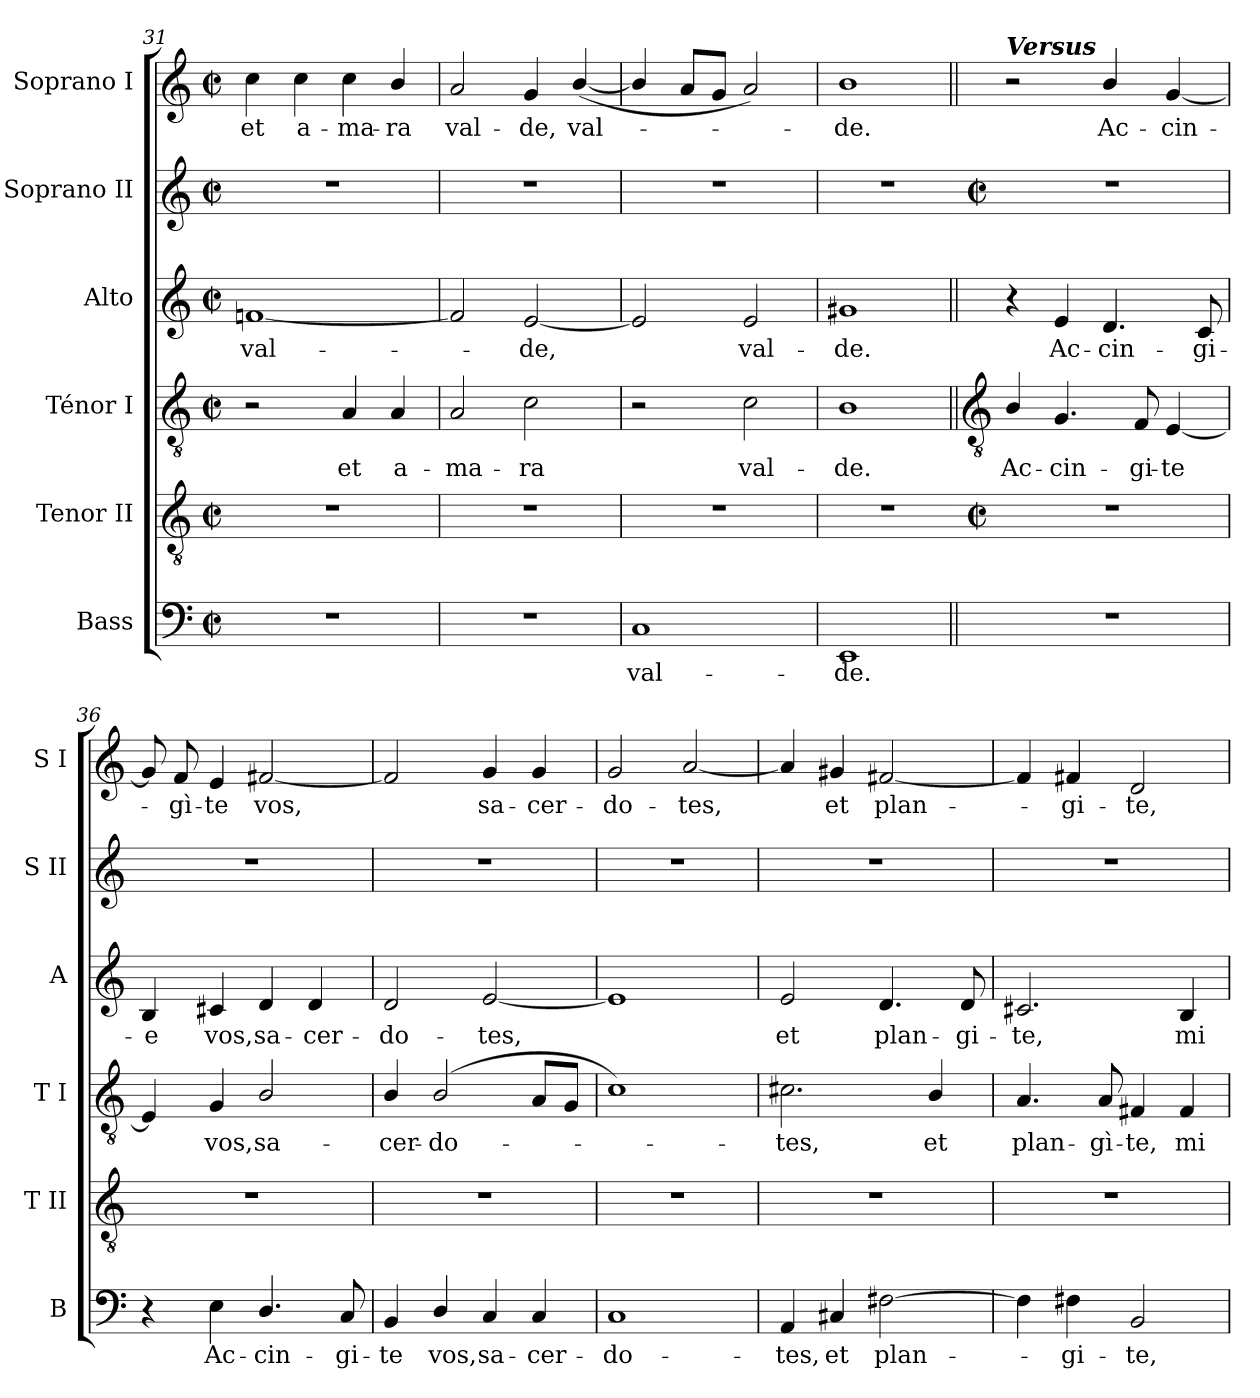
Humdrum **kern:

**kern	**text	**kern	**kern	**text	**kern	**text	**kern	**kern	**text
*part6	*part6	*part5	*part4	*part4	*part3	*part3	*part2	*part1	*part1
*staff6	*staff6	*staff5	*staff4	*staff4	*staff3	*staff3	*staff2	*staff1	*staff1
*I"Bass	*	*I"Tenor II	*I"Ténor I	*	*I"Alto	*	*I"Soprano II	*I"Soprano I	*
*I'B	*	*I'T II	*I'T I	*	*I'A	*	*I'S II	*I'S I	*
*clefF4	*	*clefGv2	*clefGv2	*	*clefG2	*	*clefG2	*clefG2	*
*k[]	*	*k[]	*k[]	*	*k[]	*	*k[]	*k[]	*
*C:	*	*C:	*C:	*	*C:	*	*C:	*C:	*
*M2/2	*	*M2/2	*M2/2	*	*M2/2	*	*M2/2	*M2/2	*
*met(c|)	*	*met(c|)	*met(c|)	*	*met(c|)	*	*met(c|)	*met(c|)	*
=31	=31	=31	=31	=31	=31	=31	=31	=31	=31
!	!	!	!	!	!	!LO:LY:b	!	!	!LO:LY:b
1r	.	1r	2r	.	[1fn	val-	1r	4cc	et
!	!	!	!	!	!	!	!	!	!LO:LY:b
.	.	.	.	.	.	.	.	4cc	a-
!	!	!	!	!LO:LY:b	!	!	!	!	!LO:LY:b
.	.	.	4A	et	.	.	.	4cc	-ma-
!	!	!	!	!LO:LY:b	!	!	!	!	!LO:LY:b
.	.	.	4A	a-	.	.	.	4b/	-ra
=32	=32	=32	=32	=32	=32	=32	=32	=32	=32
!	!	!	!	!LO:LY:b	!	!	!	!	!LO:LY:b
1r	.	1r	2A	-ma-	2f]	.	1r	2a	val-
!	!	!	!	!LO:LY:b	!	!LO:LY:b	!	!	!LO:LY:b
.	.	.	2c	-ra	[2e	de,	.	4g	-de,
!	!	!	!	!	!	!	!	!	!LO:LY:b
.	.	.	.	.	.	.	.	(<[4b/	val-
=33	=33	=33	=33	=33	=33	=33	=33	=33	=33
!	!LO:LY:b	!	!	!	!	!	!	!	!
1C	val-	1r	2r	.	2e]	.	1r	4b/]	.
.	.	.	.	.	.	.	.	8aL	.
.	.	.	.	.	.	.	.	8gJ	.
!	!	!	!	!LO:LY:b	!	!LO:LY:b	!	!	!
.	.	.	2c	val-	2e	val-	.	2a)	.
=34	=34	=34	=34	=34	=34	=34	=34	=34	=34
!	!LO:LY:b	!	!	!LO:LY:b	!	!LO:LY:b	!	!	!LO:LY:b
1EE	-de.	1r	1B	-de.	1g#X	-de.	1r	1b	de.
!!LO:LB:g=z
=35||	=35||	=35	=35||	=35||	=35||	=35||	=35	=35||	=35||
*	*	*	*clefGv2	*	*	*	*	*	*
*	*	*M2/2	*	*	*	*	*M2/2	*	*
*	*	*met(c|)	*	*	*	*	*met(c|)	*	*
!	!	!	!	!	!	!	!	!LO:TX:a:Bi:t=Versus	!
!	!	!	!	!LO:LY:b	!	!	!	!	!
1r	.	1r	4B/	Ac-	4r	.	1r	2r	.
!	!	!	!	!LO:LY:b	!	!LO:LY:b	!	!	!
.	.	.	4.G	-cin-	4e	Ac-	.	.	.
!	!	!	!	!	!	!LO:LY:b	!	!	!LO:LY:b
.	.	.	.	.	4.d	-cin-	.	4b/	Ac-
!	!	!	!	!LO:LY:b	!	!	!	!	!
.	.	.	8F	-gi-	.	.	.	.	.
!	!	!	!	!LO:LY:b	!	!	!	!	!LO:LY:b
.	.	.	[4E	-te	.	.	.	[4g	-cin-
!	!	!	!	!	!	!LO:LY:b	!	!	!
.	.	.	.	.	8c	-gi-	.	.	.
=36	=36	=36	=36	=36	=36	=36	=36	=36	=36
!	!	!	!	!	!	!LO:LY:b	!	!	!
4r	.	1r	4E]	.	4B	-e	1r	8g]	.
!	!	!	!	!	!	!	!	!	!LO:LY:b
.	.	.	.	.	.	.	.	8f	gì-
!	!LO:LY:b	!	!	!LO:LY:b	!	!LO:LY:b	!	!	!LO:LY:b
4E	Ac-	.	4G	vos,	4c#X	vos,	.	4e	-te
!	!LO:LY:b	!	!	!LO:LY:b	!	!LO:LY:b	!	!	!LO:LY:b
4.D/	-cin-	.	2B/	sa-	4d	sa-	.	[2f#X	vos,
!	!	!	!	!	!	!LO:LY:b	!	!	!
.	.	.	.	.	4d	-cer-	.	.	.
!	!LO:LY:b	!	!	!	!	!	!	!	!
8C	-gi-	.	.	.	.	.	.	.	.
=37	=37	=37	=37	=37	=37	=37	=37	=37	=37
!	!LO:LY:b	!	!	!LO:LY:b	!	!LO:LY:b	!	!	!
4BB	-te	1r	4B/	-cer-	2d	-do-	1r	2f#]	.
!	!LO:LY:b	!	!	!LO:LY:b	!	!	!	!	!
4D/	vos,	.	(<2B/	-do-	.	.	.	.	.
!	!LO:LY:b	!	!	!	!	!LO:LY:b	!	!	!LO:LY:b
4C	sa-	.	.	.	[2e	-tes,	.	4g	sa-
!	!LO:LY:b	!	!	!	!	!	!	!	!LO:LY:b
4C	-cer-	.	8AL	.	.	.	.	4g	-cer-
.	.	.	8GJ	.	.	.	.	.	.
=38	=38	=38	=38	=38	=38	=38	=38	=38	=38
!	!LO:LY:b	!	!	!	!	!	!	!	!LO:LY:b
1C	-do-	1r	1c)	.	1e]	.	1r	2g	-do-
!	!	!	!	!	!	!	!	!	!LO:LY:b
.	.	.	.	.	.	.	.	[2a	-tes,
=39	=39	=39	=39	=39	=39	=39	=39	=39	=39
!	!LO:LY:b	!	!	!LO:LY:b	!	!LO:LY:b	!	!	!
4AA	-tes,	1r	2.c#X	tes,	2e	et	1r	4a]	.
!	!LO:LY:b	!	!	!	!	!	!	!	!LO:LY:b
4C#X	et	.	.	.	.	.	.	4g#X	et
!	!LO:LY:b	!	!	!	!	!LO:LY:b	!	!	!LO:LY:b
[2F#X	plan-	.	.	.	4.d	plan-	.	[2f#X	plan-
!	!	!	!	!LO:LY:b	!	!	!	!	!
.	.	.	4B/	et	.	.	.	.	.
!	!	!	!	!	!	!LO:LY:b	!	!	!
.	.	.	.	.	8d	-gi-	.	.	.
=40	=40	=40	=40	=40	=40	=40	=40	=40	=40
!	!	!	!	!LO:LY:b	!	!LO:LY:b	!	!	!
4F#]	.	1r	4.A	plan-	2.c#X	-te,	1r	4f#]	.
!	!LO:LY:b	!	!	!	!	!	!	!	!LO:LY:b
4F#	gi-	.	.	.	.	.	.	4f#	gi-
!	!	!	!	!LO:LY:b	!	!	!	!	!
.	.	.	8A	-gì-	.	.	.	.	.
!	!LO:LY:b	!	!	!LO:LY:b	!	!	!	!	!LO:LY:b
2BB	-te,	.	4F#X	-te,	.	.	.	2d	-te,
!	!	!	!	!LO:LY:b	!	!LO:LY:b	!	!	!
.	.	.	4F#	mi-	4B	mi-	.	.	.
=	=	=	=	=	=	=	=	=	=
*-	*-	*-	*-	*-	*-	*-	*-	*-	*-
